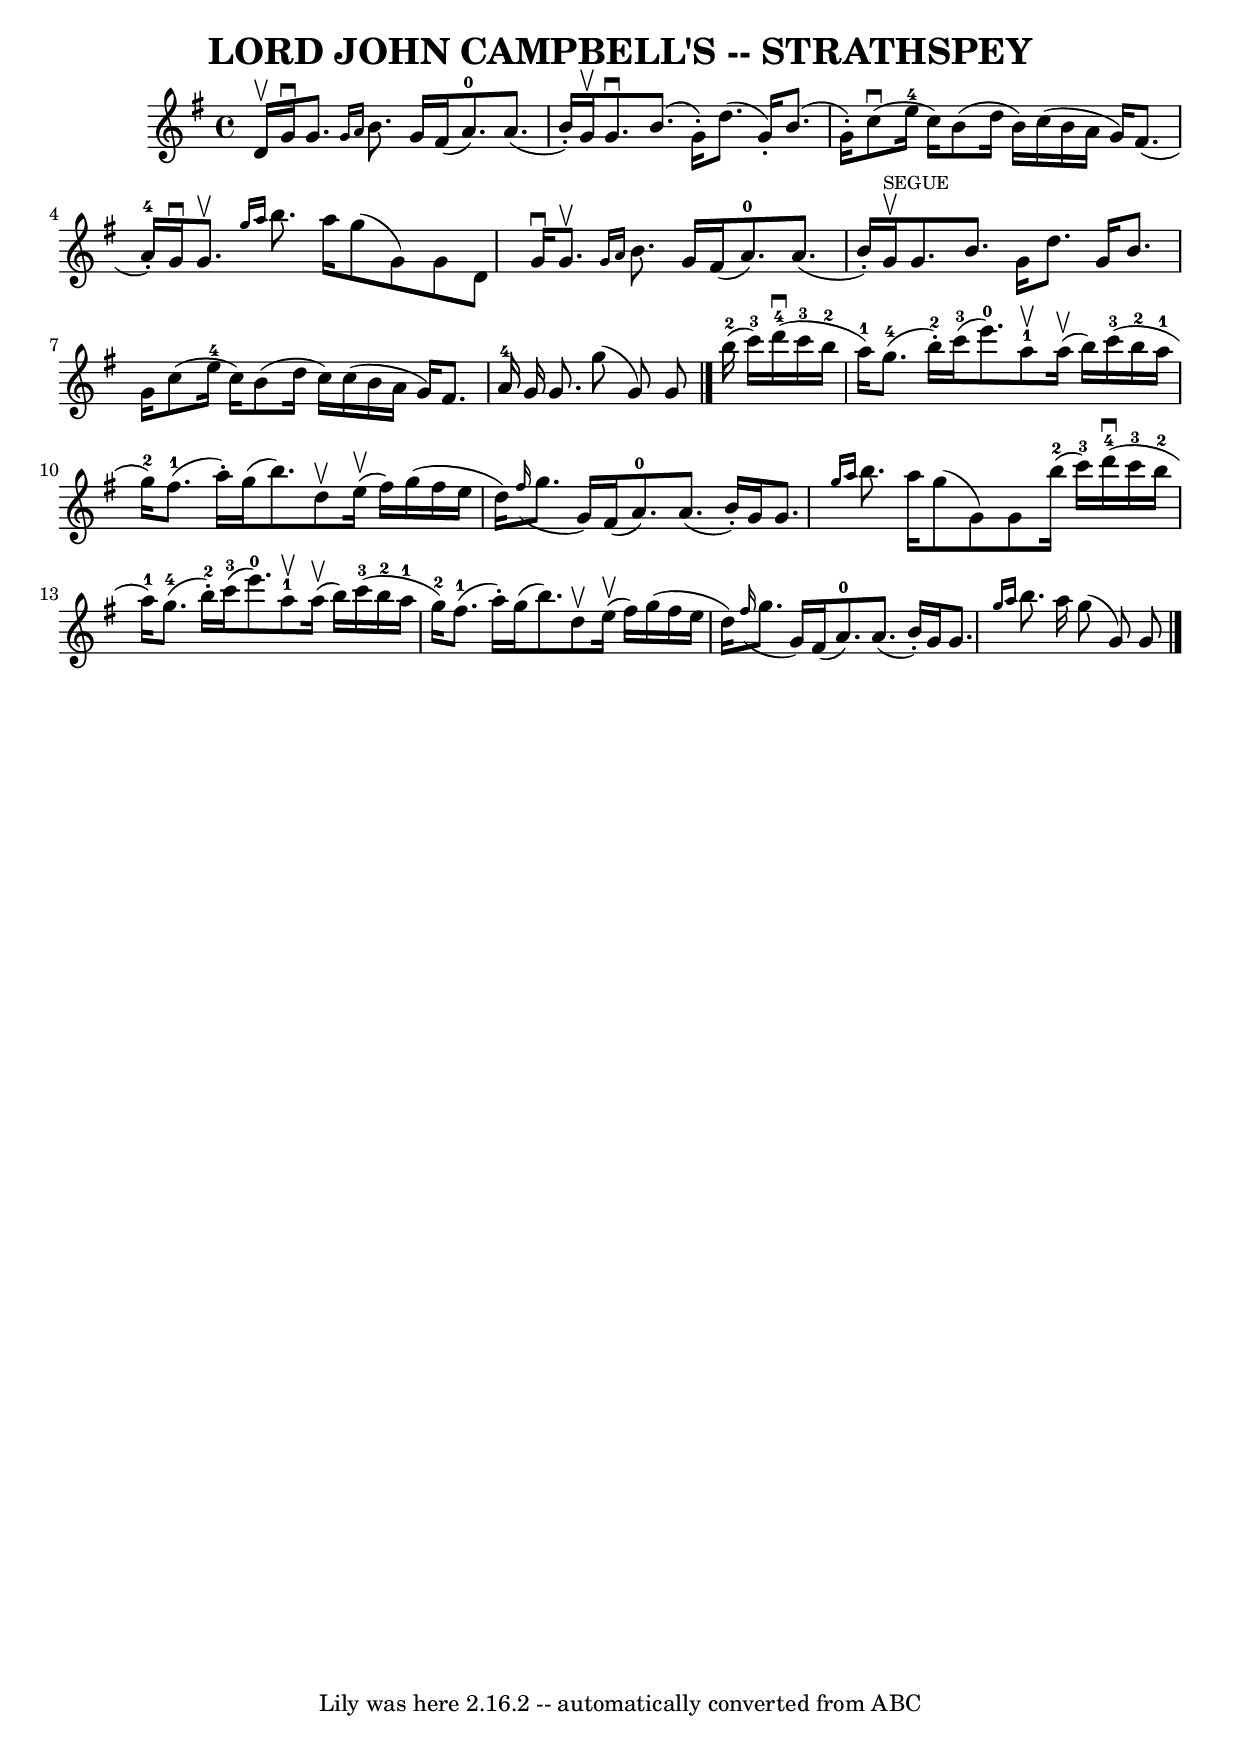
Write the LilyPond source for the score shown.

\version "2.16.2"
\include "Mammoth.ily"
\header {
  %% book = "Ryan's Mammoth Collection of Fiddle Tunes"
  crossRefNumber = "1"
  footnotes = ""
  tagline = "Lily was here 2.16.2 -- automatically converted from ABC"
  title = "LORD JOHN CAMPBELL'S -- STRATHSPEY"

}
voicedefault =  {


  \override Staff.TimeSignature #'style = #'C
  \time 4/4 
  \key g \major
  d'16^\upbow       |
  g'16^\downbow g'8.  
  \grace { g'16 a'16  
	 } b'8. g'16 fis'16 (a'8.-0) a'8. (
  b'16 -.)   |
  g'16^\upbow g'8.^\downbow b'8. (g'16 -.)   
  d''8. (g'16 -.) b'8. (g'16 -.)       |
  c''8 (^\downbow   
  e''16-4 c''16) b'8 (d''16 b'16) c''16 (b'16 a'16    
  g'16) fis'8. (a'16-4-.)   |
  g'16^\downbow g'8.^\upbow \grace { g''16 a''16  
		 } b''8. a''16 g''8 (g'8)   
  g'8 d'8    |
  |
  g'16^\downbow g'8.^\upbow \grace {    
    g'16 a'16  
  } b'8. g'16 fis'16 (a'8.-0) a'8. (b'16 -.) 
  |
  g'16^\segue^\upbow g'8. b'8. g'16 d''8. g'16    
  b'8. g'16        |
  c''8 (e''16-4 c''16) b'8 (d''16  
  c''16) c''16 (b'16 a'16 g'16) fis'8. a'16-4   
  |
  g'16 g'8. g''8 (g'8) g'8    \bar "|." b''16 -2(c'''16-3)       |
  d'''16-4(^\downbow c'''16-3 
  b''16-2 a''16-1) g''8.-4(b''16-2-.) c'''16-3(
  e'''8.-0) a''8-1^\upbow a''16 (^\upbow b''16)   |
  
  c'''16-3(b''16-2 a''16-1 g''16-2) fis''8.-1(
  a''16 -.) g''16 (b''8.) d''8^\upbow e''16 (^\upbow fis''16  -)       |
  g''16 (fis''16 e''16 d''16)   \grace {    
    fis''16 (
  } g''8. g'16) fis'16 (a'8.-0) a'8. (b'16 -.) 
  |
  g'16 g'8.  \grace { g''16 a''16  
		    } b''8. a''16    
  g''8 (g'8) g'8 b''16-2(c'''16-3)   |
  
  |
  d'''16-4(^\downbow c'''16-3 b''16-2 a''16-1) 
  g''8.-4(b''16-2-.) c'''16-3(e'''8.-0) a''8 -1^\upbow a''16 (^\upbow b''16)   |
  c'''16-3(b''16 -2 a''16-1 g''16-2) fis''8.-1(a''16 -.) g''16 (
  b''8.) d''8^\upbow e''16 (^\upbow fis''16)       |
  
  g''16 (fis''16 e''16 d''16)   \grace { fis''16 (
				       } g''8.    
  g'16) fis'16 (a'8.-0) a'8. (b'16 -.)   |
  g'16    
  g'8.  \grace { g''16 a''16  
	       } b''8. a''16 g''8 (g'8) g'8  
  \bar "|."   

}

\score{
  <<

    \context Staff="default"
    {
      \voicedefault 
      
    }

  >>
  \layout {
    
  }
  \midi {
  }

}
